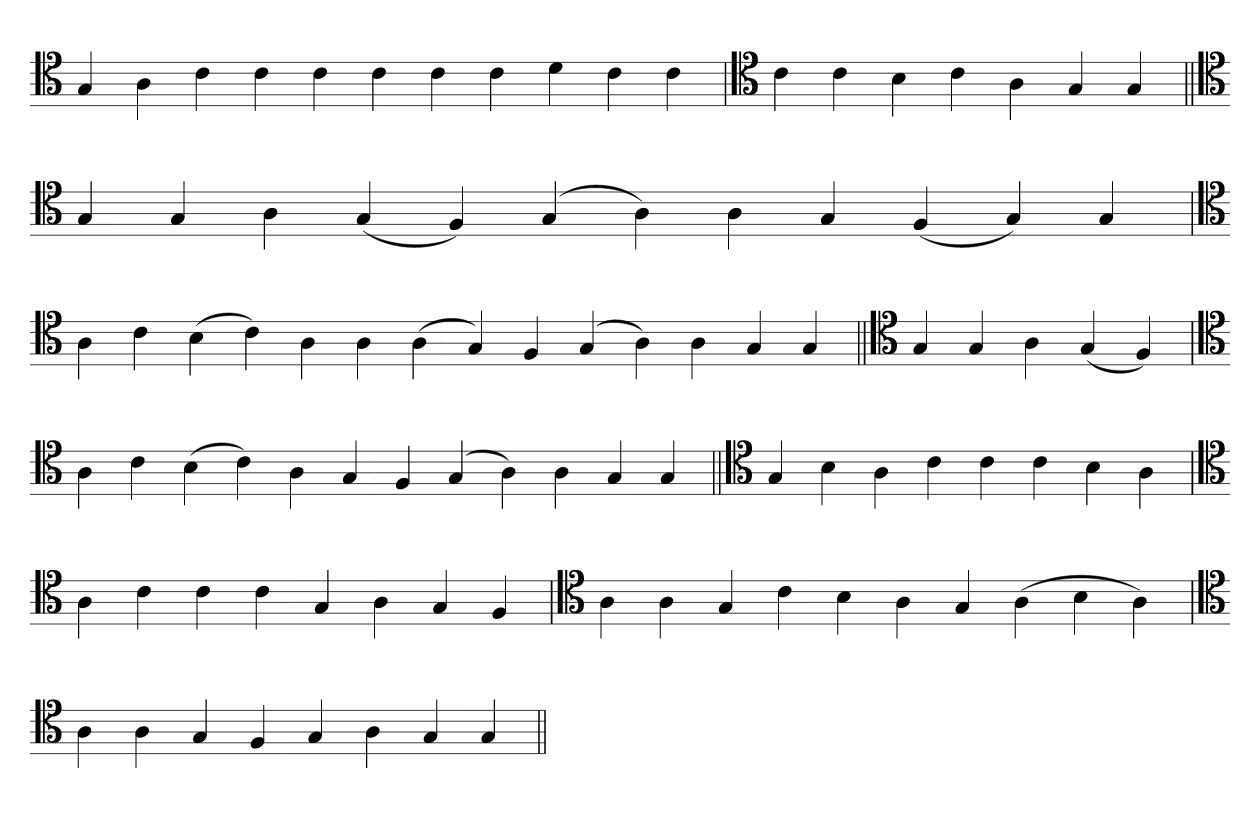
**kern
*part1
*staff1
*clefC4
=
4G
4A
4c
4c
4c
4c
4c
4c
4d
4c
4c
=
*clefC4
4c
4c
4B
4c
4A
4G
4G
=||
*clefC4
4G
4G
4A
(4G
4F)
(4G
4A)
4A
4G
(4F
4G)
4G
='
*clefC4
4A
4c
(4B
4c)
4A
4A
(4A
4G)
4F
(4G
4A)
4A
4G
4G
=||
*clefC4
4G
4G
4A
(4G
4F)
=`
*clefC4
4A
4c
(4B
4c)
4A
4G
4F
(4G
4A)
4A
4G
4G
=||
*clefC4
4G
4B
4A
4c
4c
4c
4B
4A
=`
*clefC4
4A
4c
4c
4c
4G
4A
4G
4F
='
*clefC4
4A
4A
4G
4c
4B
4A
4G
(4A
4B
4A)
=`
*clefC4
4A
4A
4G
4F
4G
4A
4G
4G
=||
*-
